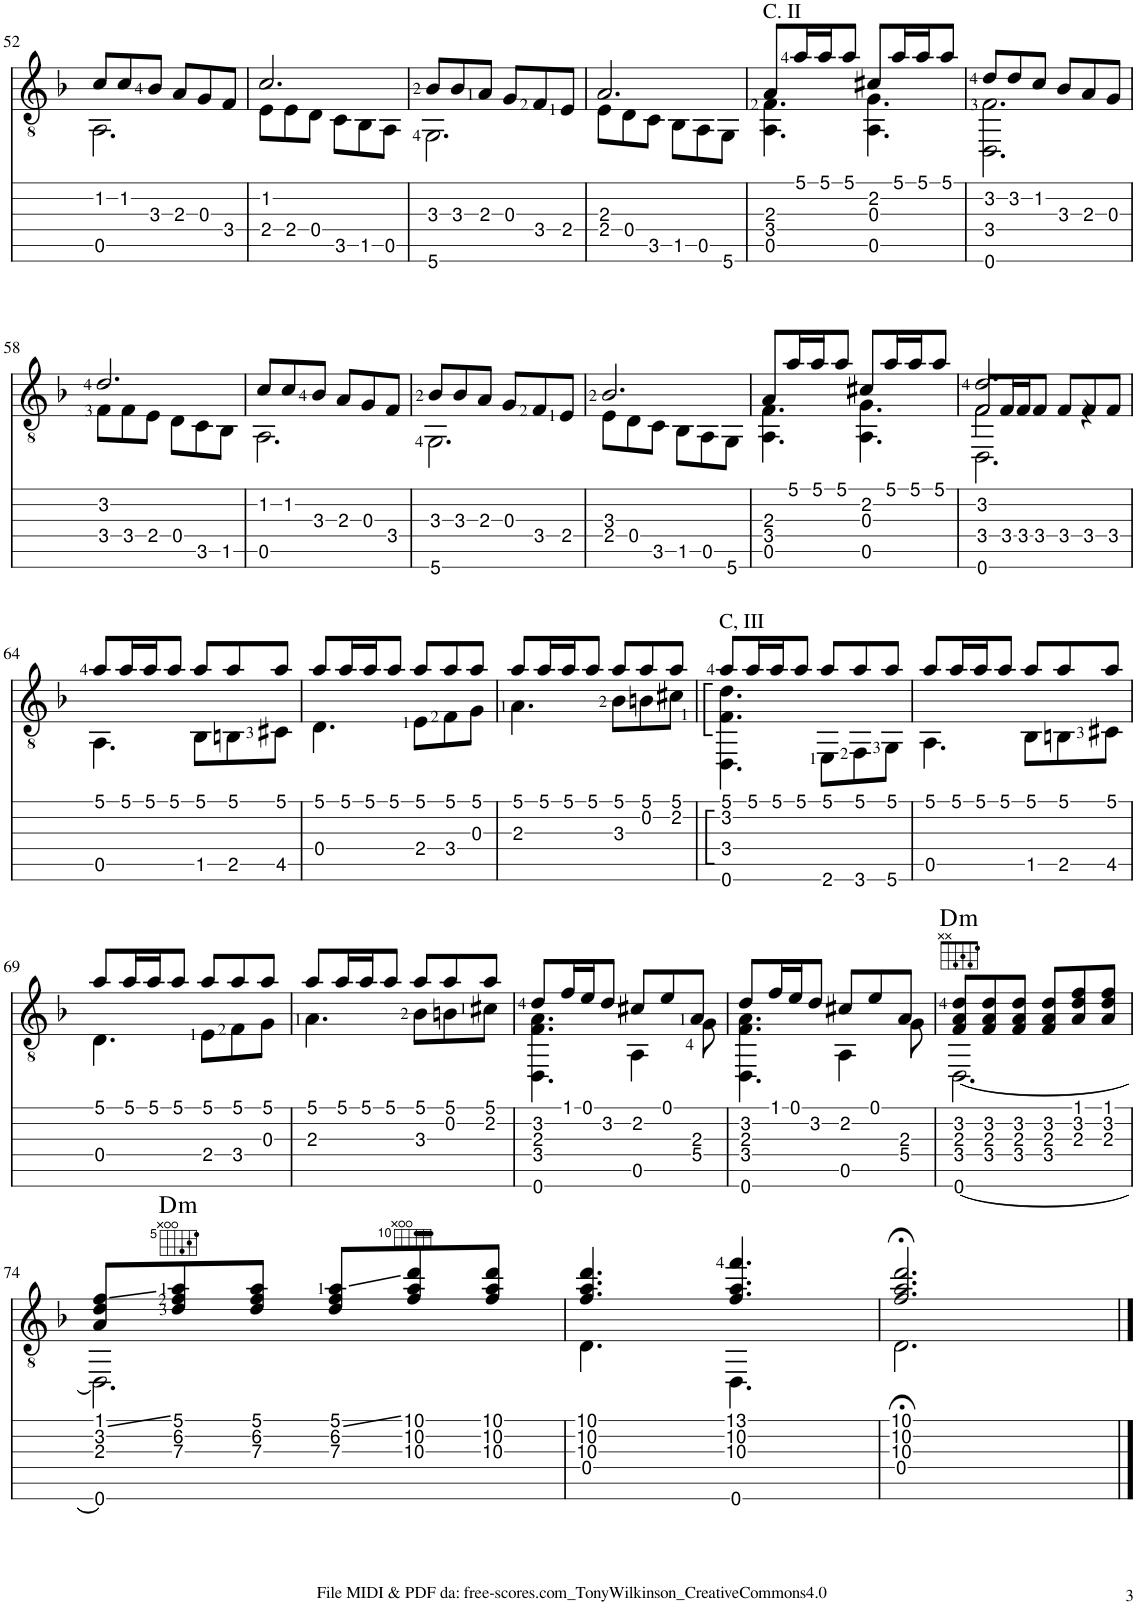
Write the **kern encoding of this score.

**kern	**kern	**harte
*part1	*part1	*part1
*staff2	*staff1	*
*I"Guitar	*	*
*I'Guit.	*	*
!!LO:PB:g=z
*	*clefGv2	*
*k[b-]	*k[b-]	*
*M6/8	*M6/8	*
=52	=52	=52
*^	*^	*
8cL	2.AA	8c/L	2.AA\	.
8c	.	8c/	.	.
8B-J	.	8B-/J	.	.
8AL	.	8A/L	.	.
8G	.	8G/	.	.
8FJ	.	8F/J	.	.
=53	=53	=53	=53	=53
2.c	8EL	2.c/	8E\L	.
.	8E	.	8E\	.
.	8DJ	.	8D\J	.
.	8CL	.	8C\L	.
.	8BB-	.	8BB-\	.
.	8AAJ	.	8AA\J	.
=54	=54	=54	=54	=54
8B-L	2.GG	8B-/L	2.GG\	.
8B-	.	8B-/	.	.
8AJ	.	8A/J	.	.
8GL	.	8G/L	.	.
8F	.	8F/	.	.
8EJ	.	8E/J	.	.
=55	=55	=55	=55	=55
2.A	8EL	2.A/	8E\L	.
.	8D	.	8D\	.
.	8CJ	.	8C\J	.
.	8BB-L	.	8BB-\L	.
.	8AA	.	8AA\	.
.	8GGJ	.	8GG\J	.
=56	=56	=56	=56	=56
!	!	!LO:TX:a:t=C. II	!	!
8AL	4.AA 4.F	8A/L	4.AA\ 4.F\	.
16aL	.	16a/L	.	.
16aJ	.	16a/J	.	.
8aJ	.	8a/J	.	.
8c#L	4.AA 4.G	8c#X/L	4.AA\ 4.G\	.
16aL	.	16a/L	.	.
16aJ	.	16a/J	.	.
8aJ	.	8a/J	.	.
=57	=57	=57	=57	=57
8dL	2.DD 2.F	8d/L	2.DD\ 2.F\	.
8d	.	8d/	.	.
8cJ	.	8c/J	.	.
8B-L	.	8B-/L	.	.
8A	.	8A/	.	.
8GJ	.	8G/J	.	.
!!LO:LB:g=z	!!
=58	=58	=58	=58	=58
2.d	8FL	2.d/	8F\L	.
.	8F	.	8F\	.
.	8EJ	.	8E\J	.
.	8DL	.	8D\L	.
.	8C	.	8C\	.
.	8BB-J	.	8BB-\J	.
=59	=59	=59	=59	=59
8cL	2.AA	8c/L	2.AA\	.
8c	.	8c/	.	.
8B-J	.	8B-/J	.	.
8AL	.	8A/L	.	.
8G	.	8G/	.	.
8FJ	.	8F/J	.	.
=60	=60	=60	=60	=60
8B-L	2.GG	8B-/L	2.GG\	.
8B-	.	8B-/	.	.
8AJ	.	8A/J	.	.
8GL	.	8G/L	.	.
8F	.	8F/	.	.
8EJ	.	8E/J	.	.
=61	=61	=61	=61	=61
2.B-	8EL	2.B-/	8E\L	.
.	8D	.	8D\	.
.	8CJ	.	8C\J	.
.	8BB-L	.	8BB-\L	.
.	8AA	.	8AA\	.
.	8GGJ	.	8GG\J	.
=62	=62	=62	=62	=62
8AL	4.AA 4.F	8A/L	4.AA\ 4.F\	.
16aL	.	16a/L	.	.
16aJ	.	16a/J	.	.
8aJ	.	8a/J	.	.
8c#XL	4.AA 4.G	8c#X/L	4.AA\ 4.G\	.
16aL	.	16a/L	.	.
16aJ	.	16a/J	.	.
8aJ	.	8a/J	.	.
=63	=63	=63	=63	=63
*^	*^	*	*^	*
!	!	!	!	!	!	!LO:N:head=open	!
*	*	*	*	*	*	*^	*
2.d	2F	8FL	2.DD	2.d/	2F\	8F/L	2.DD\	.
.	.	16FL	.	.	.	16F/L	.	.
.	.	16FJ	.	.	.	16F/J	.	.
.	.	8FJ	.	.	.	8F/J	.	.
.	.	8FL	.	.	.	8F/L	.	.
.	4r	8F	.	.	4r	8F/	.	.
.	.	8FJ	.	.	.	8F/J	.	.
*	*v	*v	*v	*	*	*	*	*
*	*	*	*v	*v	*v	*
!!LO:LB:g=z
=64	=64	=64	=64	=64
8aL	4.AA	8a/L	4.AA\	.
16aL	.	16a/L	.	.
16aJ	.	16a/J	.	.
8aJ	.	8a/J	.	.
8aL	8BB-L	8a/L	8BB-\L	.
8a	8BB	8a/	8BBn\	.
8aJ	8C#J	8a/J	8C#X\J	.
=65	=65	=65	=65	=65
8aL	4.D	8a/L	4.D\	.
16aL	.	16a/L	.	.
16aJ	.	16a/J	.	.
8aJ	.	8a/J	.	.
8aL	8EL	8a/L	8E\L	.
8a	8F	8a/	8F\	.
8aJ	8GJ	8a/J	8G\J	.
=66	=66	=66	=66	=66
8aL	4.A	8a/L	4.A\	.
16aL	.	16a/L	.	.
16aJ	.	16a/J	.	.
8aJ	.	8a/J	.	.
8aL	8B-L	8a/L	8B-\L	.
8a	8B	8a/	8Bn\	.
8aJ	8c#J	8a/J	8c#X\J	.
=67	=67	=67	=67	=67
!	!	!LO:TX:a:t=C, III	!	!
8aL	4.DD 4.F 4.d	8a/L	4.DD\ 4.F\ 4.d\	.
16aL	.	16a/L	.	.
16aJ	.	16a/J	.	.
8aJ	.	8a/J	.	.
8aL	8EEL	8a/L	8EE\L	.
8a	8FF	8a/	8FF\	.
8aJ	8GGJ	8a/J	8GG\J	.
=68	=68	=68	=68	=68
8aL	4.AA	8a/L	4.AA\	.
16aL	.	16a/L	.	.
16aJ	.	16a/J	.	.
8aJ	.	8a/J	.	.
8aL	8BB-L	8a/L	8BB-\L	.
8a	8BB	8a/	8BBn\	.
8aJ	8C#J	8a/J	8C#X\J	.
!!LO:LB:g=z	!!
=69	=69	=69	=69	=69
8aL	4.D	8a/L	4.D\	.
16aL	.	16a/L	.	.
16aJ	.	16a/J	.	.
8aJ	.	8a/J	.	.
8aL	8EL	8a/L	8E\L	.
8a	8F	8a/	8F\	.
8aJ	8GJ	8a/J	8G\J	.
=70	=70	=70	=70	=70
8aL	4.A	8a/L	4.A\	.
16aL	.	16a/L	.	.
16aJ	.	16a/J	.	.
8aJ	.	8a/J	.	.
8aL	8B-L	8a/L	8B-\L	.
8a	8B	8a/	8Bn\	.
8aJ	8c#J	8a/J	8c#X\J	.
=71	=71	=71	=71	=71
8dL	4.DD 4.F 4.A	8d/L	4.DD\ 4.F\ 4.A\	.
16fL	.	16f/L	.	.
16eJ	.	16e/J	.	.
8dJ	.	8d/J	.	.
8c#L	4AA	8c#X/L	4AA\	.
8e	.	8e/	.	.
8AJ	8G	8A/J	8G\	.
=72	=72	=72	=72	=72
8dL	4.DD 4.F 4.A	8d/L	4.DD\ 4.F\ 4.A\	.
16fL	.	16f/L	.	.
16eJ	.	16e/J	.	.
8dJ	.	8d/J	.	.
8c#XL	4AA	8c#X/L	4AA\	.
8e	.	8e/	.	.
8AJ	8G	8A/J	8G\	.
=73	=73	=73	=73	=73
!	!	!	!	!LO:H:kt=m
8F\ 8A\ 8d\L	[2.DD	8F/ 8A/ 8d/L	[2.DD\	D:min
8F\ 8A\ 8d\	.	8F/ 8A/ 8d/	.	.
8F\ 8A\ 8d\J	.	8F/ 8A/ 8d/J	.	.
8F\ 8A\ 8d\L	.	8F/ 8A/ 8d/L	.	.
8A\ 8d\ 8f\	.	8A/ 8d/ 8f/	.	.
8A\ 8d\ 8f\J	.	8A/ 8d/ 8f/J	.	.
!!LO:LB:g=z	!!
=74	=74	=74	=74	=74
8A\ 8d\ 8f\L	2.DD]	8A/ 8d/ 8f/L	2.DD\]	.
!	!	!	!	!LO:H:kt=m
8d\ 8f\ 8a\	.	8d/ 8f/ 8a/	.	D:min
8d\ 8f\ 8a\J	.	8d/ 8f/ 8a/J	.	.
8d\ 8f\ 8a\L	.	8d/ 8f/ 8a/L	.	.
8f\ 8a\ 8dd\	.	8f/ 8a/ 8dd/	.	.
8f\ 8a\ 8dd\J	.	8f/ 8a/ 8dd/J	.	.
=75	=75	=75	=75	=75
4.f 4.a 4.dd	4.D	4.f/ 4.a/ 4.dd/	4.D\	.
4.f 4.a 4.ff	4.DD	4.f/ 4.a/ 4.ff/	4.DD\	.
=76	=76	=76	=76	=76
2.f;< 2.a;< 2.dd;<	2.D	2.f/;< 2.a/;< 2.dd/;<	2.D\	.
*v	*v	*	*	*
*	*v	*v	*
==	==	==
*-	*-	*-
